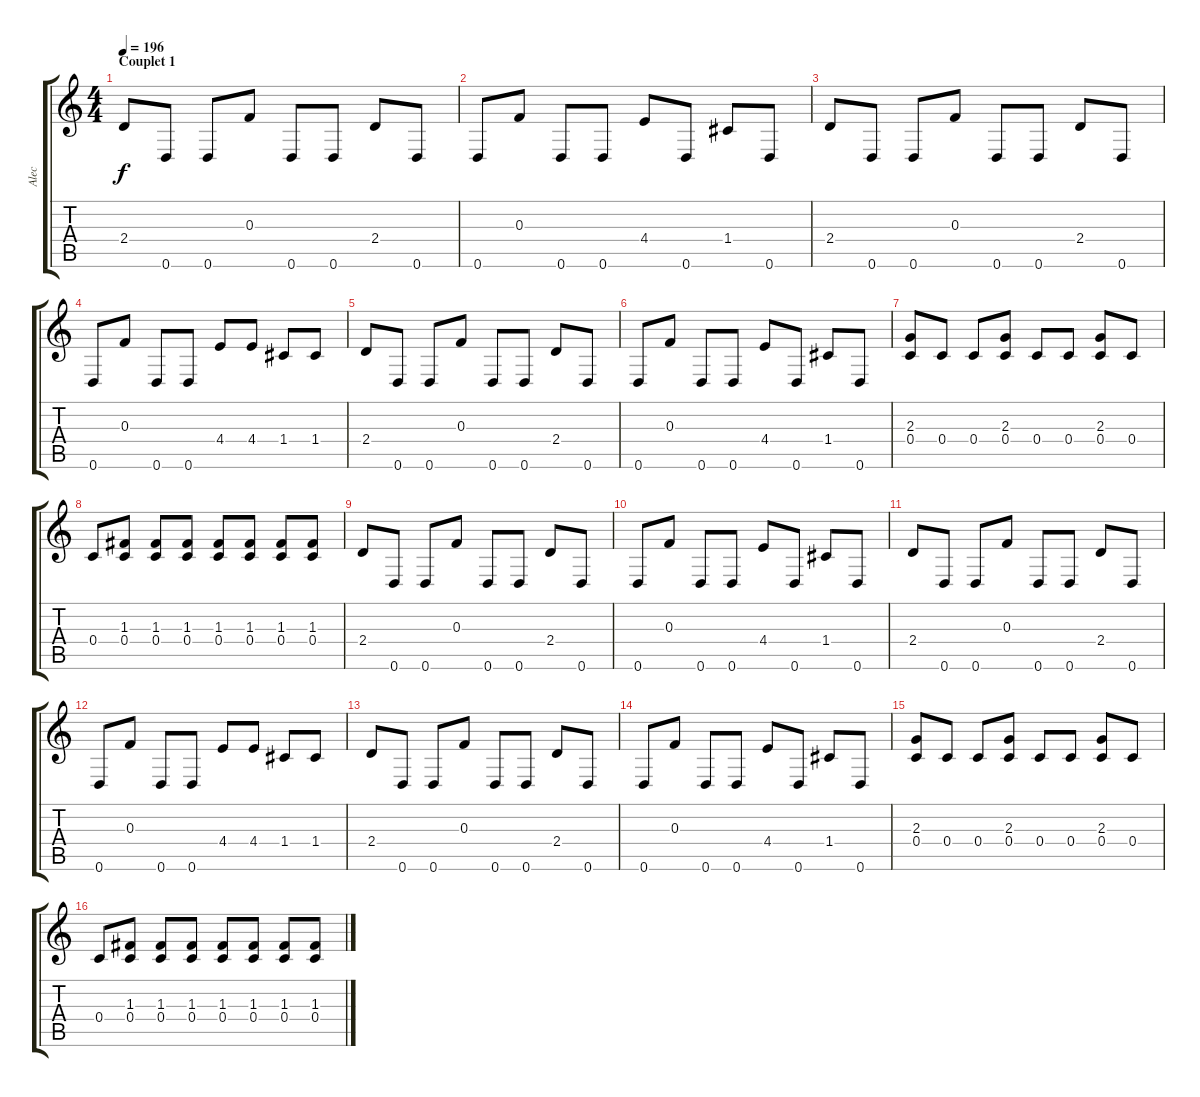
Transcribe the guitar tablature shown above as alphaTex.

\track ("Alec" "Alec") {instrument distortionguitar}
\staff {score tabs}
\tuning (D4 A3 F3 C3 G2 D2) {hide}
\ts (4 4)
\section ("" "Couplet 1")
\tempo 196
\clef g2
\ks c
2.4.8{dy f} 0.6.8 0.6.8 0.3.8 0.6.8 0.6.8 2.4.8 0.6.8 |
0.6.8 0.3.8 0.6.8 0.6.8 4.4.8 0.6.8 1.4.8 0.6.8 |
2.4.8 0.6.8 0.6.8 0.3.8 0.6.8 0.6.8 2.4.8 0.6.8 |
0.6.8 0.3.8 0.6.8 0.6.8 4.4.8 4.4.8 1.4.8 1.4.8 |
2.4.8 0.6.8 0.6.8 0.3.8 0.6.8 0.6.8 2.4.8 0.6.8 |
0.6.8 0.3.8 0.6.8 0.6.8 4.4.8 0.6.8 1.4.8 0.6.8 |
(2.3 0.4).8 0.4.8 0.4.8 (2.3 0.4).8 0.4.8 0.4.8 (2.3 0.4).8 0.4.8 |
0.4.8 (1.3 0.4).8 (1.3 0.4).8 (1.3 0.4).8 (1.3 0.4).8 (1.3 0.4).8 (1.3 0.4).8 (1.3 0.4).8 |
2.4.8 0.6.8 0.6.8 0.3.8 0.6.8 0.6.8 2.4.8 0.6.8 |
0.6.8 0.3.8 0.6.8 0.6.8 4.4.8 0.6.8 1.4.8 0.6.8 |
2.4.8 0.6.8 0.6.8 0.3.8 0.6.8 0.6.8 2.4.8 0.6.8 |
0.6.8 0.3.8 0.6.8 0.6.8 4.4.8 4.4.8 1.4.8 1.4.8 |
2.4.8 0.6.8 0.6.8 0.3.8 0.6.8 0.6.8 2.4.8 0.6.8 |
0.6.8 0.3.8 0.6.8 0.6.8 4.4.8 0.6.8 1.4.8 0.6.8 |
(2.3 0.4).8 0.4.8 0.4.8 (2.3 0.4).8 0.4.8 0.4.8 (2.3 0.4).8 0.4.8 |
0.4.8 (1.3 0.4).8 (1.3 0.4).8 (1.3 0.4).8 (1.3 0.4).8 (1.3 0.4).8 (1.3 0.4).8 (1.3 0.4).8
